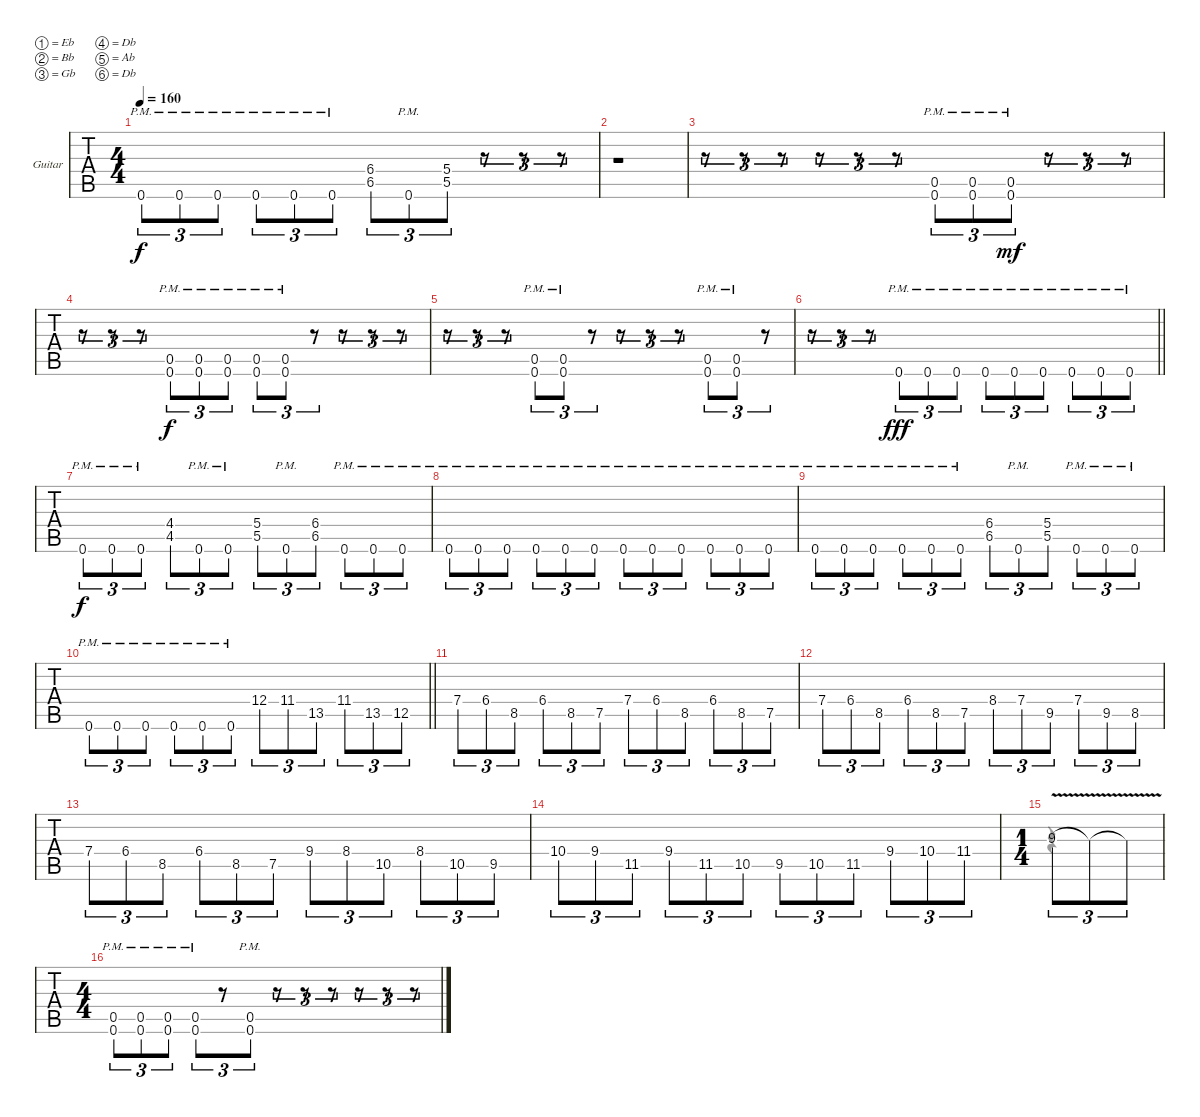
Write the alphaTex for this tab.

\bracketExtendMode groupsimilarinstruments
\firstSystemTrackNameOrientation horizontal
\otherSystemsTrackNameOrientation horizontal
\track ("Felipe" "Guitar") {instrument distortionguitar}
\staff {tabs}
\tuning (Eb4 Bb3 Gb3 Db3 Ab2 Db2)
\voice
\ts (4 4)
\tempo 160
\clef g2
\ks c
0.6{pm acc #}.8{tu (3 2) dy f} 0.6{pm acc #}.8{tu (3 2)} 0.6{pm acc #}.8{tu (3 2)} 0.6{pm acc #}.8{tu (3 2)} 0.6{pm acc #}.8{tu (3 2)} 0.6{pm acc #}.8{tu (3 2)} (6.4 6.5).8{tu (3 2)} 0.6{pm acc #}.8{tu (3 2)} (5.4{acc #} 5.5{acc #}).8{tu (3 2)} r.8{tu (3 2)} r.8{tu (3 2)} r.8{tu (3 2)} |
r.1 |
r.8{tu (3 2)} r.8{tu (3 2)} r.8{tu (3 2)} r.8{tu (3 2)} r.8{tu (3 2)} r.8{tu (3 2)} (0.6{pm acc #} 0.5{pm acc #}).8{tu (3 2)} (0.6{pm acc #} 0.5{pm acc #}).8{tu (3 2)} (0.6{acc #} 0.5{pm acc #}).8{tu (3 2) dy mf} r.8{tu (3 2)} r.8{tu (3 2)} r.8{tu (3 2)} |
r.8{tu (3 2)} r.8{tu (3 2)} r.8{tu (3 2)} (0.6{pm acc #} 0.5{pm acc #}).8{tu (3 2) dy f} (0.6{pm acc #} 0.5{pm acc #}).8{tu (3 2)} (0.6{pm acc #} 0.5{pm acc #}).8{tu (3 2)} (0.6{pm acc #} 0.5{pm acc #}).8{tu (3 2)} (0.6{pm acc #} 0.5{pm acc #}).8{tu (3 2)} r.8{tu (3 2)} r.8{tu (3 2)} r.8{tu (3 2)} r.8{tu (3 2)} |
r.8{tu (3 2)} r.8{tu (3 2)} r.8{tu (3 2)} (0.6{pm acc #} 0.5{pm acc #}).8{tu (3 2)} (0.6{pm acc #} 0.5{pm acc #}).8{tu (3 2)} r.8{tu (3 2)} r.8{tu (3 2)} r.8{tu (3 2)} r.8{tu (3 2)} (0.6{pm acc #} 0.5{pm acc #}).8{tu (3 2)} (0.6{pm acc #} 0.5{pm acc #}).8{tu (3 2)} r.8{tu (3 2)} |
\barLineRight lightlight
r.8{tu (3 2)} r.8{tu (3 2)} r.8{tu (3 2)} 0.6{pm acc #}.8{tu (3 2) dy fff} 0.6{pm acc #}.8{tu (3 2)} 0.6{pm acc #}.8{tu (3 2)} 0.6{pm acc #}.8{tu (3 2)} 0.6{pm acc #}.8{tu (3 2)} 0.6{pm acc #}.8{tu (3 2)} 0.6{pm acc #}.8{tu (3 2)} 0.6{pm acc #}.8{tu (3 2)} 0.6{pm acc #}.8{tu (3 2)} |
0.6{pm acc #}.8{tu (3 2) dy f} 0.6{pm acc #}.8{tu (3 2)} 0.6{pm acc #}.8{tu (3 2)} (4.4 4.5).8{tu (3 2)} 0.6{pm acc #}.8{tu (3 2)} 0.6{pm acc #}.8{tu (3 2)} (5.4{acc #} 5.5{acc #}).8{tu (3 2)} 0.6{pm acc #}.8{tu (3 2)} (6.4 6.5).8{tu (3 2)} 0.6{pm acc #}.8{tu (3 2)} 0.6{pm acc #}.8{tu (3 2)} 0.6{pm acc #}.8{tu (3 2)} |
0.6{pm acc #}.8{tu (3 2)} 0.6{pm acc #}.8{tu (3 2)} 0.6{pm acc #}.8{tu (3 2)} 0.6{pm acc #}.8{tu (3 2)} 0.6{pm acc #}.8{tu (3 2)} 0.6{pm acc #}.8{tu (3 2)} 0.6{pm acc #}.8{tu (3 2)} 0.6{pm acc #}.8{tu (3 2)} 0.6{pm acc #}.8{tu (3 2)} 0.6{pm acc #}.8{tu (3 2)} 0.6{pm acc #}.8{tu (3 2)} 0.6{pm acc #}.8{tu (3 2)} |
0.6{pm acc #}.8{tu (3 2)} 0.6{pm acc #}.8{tu (3 2)} 0.6{pm acc #}.8{tu (3 2)} 0.6{pm acc #}.8{tu (3 2)} 0.6{pm acc #}.8{tu (3 2)} 0.6{pm acc #}.8{tu (3 2)} (6.4 6.5).8{tu (3 2)} 0.6{pm acc #}.8{tu (3 2)} (5.4{acc #} 5.5{acc #}).8{tu (3 2)} 0.6{pm acc #}.8{tu (3 2)} 0.6{pm acc #}.8{tu (3 2)} 0.6{pm acc #}.8{tu (3 2)} |
\barLineRight lightlight
0.6{pm acc #}.8{tu (3 2)} 0.6{pm acc #}.8{tu (3 2)} 0.6{pm acc #}.8{tu (3 2)} 0.6{pm acc #}.8{tu (3 2)} 0.6{pm acc #}.8{tu (3 2)} 0.6{pm acc #}.8{tu (3 2)} 12.4{acc #}.8{tu (3 2)} 11.4.8{tu (3 2)} 13.5.8{tu (3 2)} 11.4.8{tu (3 2)} 13.5.8{tu (3 2)} 12.5{acc #}.8{tu (3 2)} |
7.4{acc #}.8{tu (3 2)} 6.4.8{tu (3 2)} 8.5.8{tu (3 2)} 6.4.8{tu (3 2)} 8.5.8{tu (3 2)} 7.5{acc #}.8{tu (3 2)} 7.4{acc #}.8{tu (3 2)} 6.4.8{tu (3 2)} 8.5.8{tu (3 2)} 6.4.8{tu (3 2)} 8.5.8{tu (3 2)} 7.5{acc #}.8{tu (3 2)} |
7.4{acc #}.8{tu (3 2)} 6.4.8{tu (3 2)} 8.5.8{tu (3 2)} 6.4.8{tu (3 2)} 8.5.8{tu (3 2)} 7.5{acc #}.8{tu (3 2)} 8.4.8{tu (3 2)} 7.4{acc #}.8{tu (3 2)} 9.5.8{tu (3 2)} 7.4{acc #}.8{tu (3 2)} 9.5.8{tu (3 2)} 8.5.8{tu (3 2)} |
7.4{acc #}.8{tu (3 2)} 6.4.8{tu (3 2)} 8.5.8{tu (3 2)} 6.4.8{tu (3 2)} 8.5.8{tu (3 2)} 7.5{acc #}.8{tu (3 2)} 9.4{acc #}.8{tu (3 2)} 8.4.8{tu (3 2)} 10.5{acc #}.8{tu (3 2)} 8.4.8{tu (3 2)} 10.5{acc #}.8{tu (3 2)} 9.5.8{tu (3 2)} |
10.4.8{tu (3 2)} 9.4{acc #}.8{tu (3 2)} 11.5.8{tu (3 2)} 9.4{acc #}.8{tu (3 2)} 11.5.8{tu (3 2)} 10.5{acc #}.8{tu (3 2)} 9.5.8{tu (3 2)} 10.5{acc #}.8{tu (3 2)} 11.5.8{tu (3 2)} 9.4{acc #}.8{tu (3 2)} 10.4.8{tu (3 2)} 11.4.8{tu (3 2)} |
\ts (1 4)
\beaming (8 2)
9.3{v acc #}.8{tu (3 2)} 9.3{v t acc #}.8{tu (3 2)} 9.3{v t acc #}.8{tu (3 2)} |
\ts (4 4)
\beaming (8 2 2 2 2)
(0.5{pm acc #} 0.6{pm acc #}).8{tu (3 2)} (0.5{pm acc #} 0.6{pm acc #}).8{tu (3 2)} (0.5{pm acc #} 0.6{pm acc #}).8{tu (3 2)} (0.5{pm acc #} 0.6{pm acc #}).8{tu (3 2)} r.8{tu (3 2)} (0.5{pm acc #} 0.6{pm acc #}).8{tu (3 2)} r.8{tu (3 2)} r.8{tu (3 2)} r.8{tu (3 2)} r.8{tu (3 2)} r.8{tu (3 2)} r.8{tu (3 2)}
\voice
\clef g2
\ottava regular
\simile none
\ks c
|
|
|
|
|
\barLineRight lightlight
|
|
|
|
\barLineRight lightlight
|
|
|
|
|
r.4{dy mf} |
